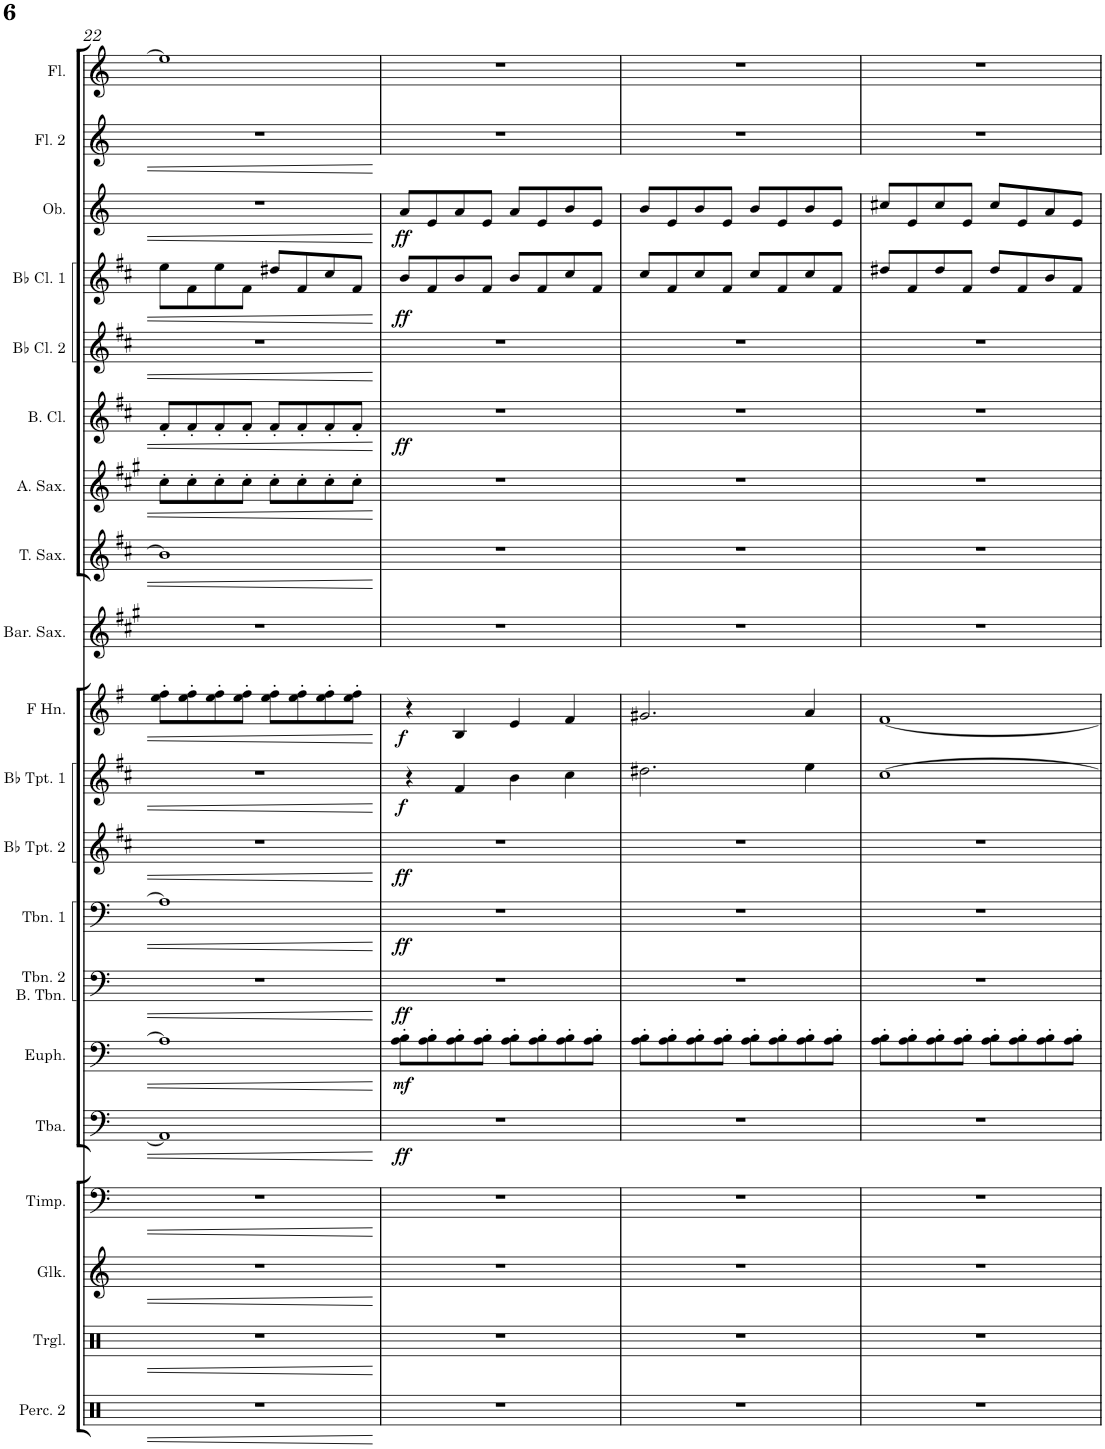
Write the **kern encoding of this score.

**kern	**kern	**kern	**kern	**kern	**dynam	**kern	**dynam	**kern	**dynam	**kern	**dynam	**kern	**dynam	**kern	**dynam	**kern	**dynam	**kern	**kern	**kern	**kern	**dynam	**kern	**kern	**dynam	**kern	**dynam	**kern	**kern
*part20	*part19	*part18	*part17	*part16	*part16	*part15	*part15	*part14	*part14	*part13	*part13	*part12	*part12	*part11	*part11	*part10	*part10	*part9	*part8	*part7	*part6	*part6	*part5	*part4	*part4	*part3	*part3	*part2	*part1
*staff20	*staff19	*staff18	*staff17	*staff16	*staff16	*staff15	*staff15	*staff14	*staff14	*staff13	*staff13	*staff12	*staff12	*staff11	*staff11	*staff10	*staff10	*staff9	*staff8	*staff7	*staff6	*staff6	*staff5	*staff4	*staff4	*staff3	*staff3	*staff2	*staff1
*I"Percussion 2	*I"Percussion 1	*I"Glockenspiel	*I"Timpani	*I"Tuba	*	*I"Euphonium	*	*I"Trombone 2 Bass Trombone	*	*I"Trombone 1	*	*I"Bb Trumpet 2	*	*I"Bb Trumpet 1	*	*I"Horn in F	*	*I"Baritone Saxophone	*I"Tenor Saxophone	*I"Alto Saxophone	*I"Bass Clarinet	*	*I"Bb Clarinet 2	*I"Bb Clarinet 1	*	*I"Oboe	*	*I"Flûte 2	*I"Flute
*I'Perc. 2	*I'Perc. 1	*I'Glk.	*I'Timp.	*I'Tba.	*	*I'Euph.	*	*I'Tbn. 2 B. Tbn.	*	*I'Tbn. 1	*	*I'Bb Tpt. 2	*	*I'Bb Tpt. 1	*	*	*	*I'Bar. Sax.	*I'T. Sax.	*I'A. Sax.	*I'B. Cl.	*	*I'Bb Cl. 2	*I'Bb Cl. 1	*	*I'Ob.	*	*I'Fl. 2	*I'Fl.
!!LO:PB:g=z
*clefX	*clefX	*clefG2	*clefF4	*clefF4	*	*clefF4	*	*clefF4	*	*clefF4	*	*clefG2	*	*clefG2	*	*clefG2	*	*clefG2	*clefG2	*clefG2	*clefG2	*	*clefG2	*clefG2	*	*clefG2	*	*clefG2	*clefG2
*	*	*Trd-14c-24	*	*	*	*	*	*	*	*	*	*Trd1c2	*	*Trd1c2	*	*Trd4c7	*	*Trd12c21	*Trd8c14	*Trd5c9	*Trd8c14	*	*Trd1c2	*Trd1c2	*	*	*	*	*
*k[]	*k[]	*k[]	*k[]	*k[]	*	*k[]	*	*k[]	*	*k[]	*	*k[f#c#]	*	*k[f#c#]	*	*k[f#]	*	*k[f#c#g#]	*k[f#c#]	*k[f#c#g#]	*k[f#c#]	*	*k[f#c#]	*k[f#c#]	*	*k[]	*	*k[]	*k[]
*M4/4	*M4/4	*M4/4	*M4/4	*M4/4	*	*M4/4	*	*M4/4	*	*M4/4	*	*M4/4	*	*M4/4	*	*M4/4	*	*M4/4	*M4/4	*M4/4	*M4/4	*	*M4/4	*M4/4	*	*M4/4	*	*M4/4	*M4/4
=22	=22	=22	=22	=22	=22	=22	=22	=22	=22	=22	=22	=22	=22	=22	=22	=22	=22	=22	=22	=22	=22	=22	=22	=22	=22	=22	=22	=22	=22
1r	1r	1r	1r	1AA]	.	1A]	.	1r	.	1A]	.	1r	.	1r	.	8ee\' 8ff#\'L	.	1r	1b]	8cc#'\L	8f#'/L	.	1r	8ee\L	.	1r	.	1r	1ee]
.	.	.	.	.	.	.	.	.	.	.	.	.	.	.	.	8ee\' 8ff#\'	.	.	.	8cc#'\	8f#'/	.	.	8f#\	.	.	.	.	.
.	.	.	.	.	.	.	.	.	.	.	.	.	.	.	.	8ee\' 8ff#\'	.	.	.	8cc#'\	8f#'/	.	.	8ee\	.	.	.	.	.
.	.	.	.	.	.	.	.	.	.	.	.	.	.	.	.	8ee\' 8ff#\'J	.	.	.	8cc#'\J	8f#'/J	.	.	8f#\J	.	.	.	.	.
.	.	.	.	.	.	.	.	.	.	.	.	.	.	.	.	8ee\' 8ff#\'L	.	.	.	8cc#'\L	8f#'/L	.	.	8dd#X/L	.	.	.	.	.
.	.	.	.	.	.	.	.	.	.	.	.	.	.	.	.	8ee\' 8ff#\'	.	.	.	8cc#'\	8f#'/	.	.	8f#/	.	.	.	.	.
.	.	.	.	.	.	.	.	.	.	.	.	.	.	.	.	8ee\' 8ff#\'	.	.	.	8cc#'\	8f#'/	.	.	8cc#/	.	.	.	.	.
.	.	.	.	.	.	.	.	.	.	.	.	.	.	.	.	8ee\' 8ff#\'J	.	.	.	8cc#'\J	8f#'/J	.	.	8f#/J	.	.	.	.	.
=23	=23	=23	=23	=23	=23	=23	=23	=23	=23	=23	=23	=23	=23	=23	=23	=23	=23	=23	=23	=23	=23	=23	=23	=23	=23	=23	=23	=23	=23
!	!	!	!	!	!LO:DY:b	!	!LO:DY:b	!	!LO:DY:b	!	!LO:DY:b	!	!LO:DY:b	!	!LO:DY:b	!	!LO:DY:b	!	!	!	!	!LO:DY:b	!	!	!LO:DY:b	!	!LO:DY:b	!	!
1r	1r	1r	1r	1r	ff	8A\' 8B\'L	mf	1r	ff	1r	ff	1r	ff	4r	f	4r	f	1r	1r	1r	1r	ff	1r	8b/L	ff	8a/L	ff	1r	1r
.	.	.	.	.	.	8A\' 8B\'	.	.	.	.	.	.	.	.	.	.	.	.	.	.	.	.	.	8f#/	.	8e/	.	.	.
.	.	.	.	.	.	8A\' 8B\'	.	.	.	.	.	.	.	4f#/	.	4B/	.	.	.	.	.	.	.	8b/	.	8a/	.	.	.
.	.	.	.	.	.	8A\' 8B\'J	.	.	.	.	.	.	.	.	.	.	.	.	.	.	.	.	.	8f#/J	.	8e/J	.	.	.
.	.	.	.	.	.	8A\' 8B\'L	.	.	.	.	.	.	.	4b\	.	4e/	.	.	.	.	.	.	.	8b/L	.	8a/L	.	.	.
.	.	.	.	.	.	8A\' 8B\'	.	.	.	.	.	.	.	.	.	.	.	.	.	.	.	.	.	8f#/	.	8e/	.	.	.
.	.	.	.	.	.	8A\' 8B\'	.	.	.	.	.	.	.	4cc#\	.	4f#/	.	.	.	.	.	.	.	8cc#/	.	8b/	.	.	.
.	.	.	.	.	.	8A\' 8B\'J	.	.	.	.	.	.	.	.	.	.	.	.	.	.	.	.	.	8f#/J	.	8e/J	.	.	.
=24	=24	=24	=24	=24	=24	=24	=24	=24	=24	=24	=24	=24	=24	=24	=24	=24	=24	=24	=24	=24	=24	=24	=24	=24	=24	=24	=24	=24	=24
1r	1r	1r	1r	1r	.	8A\' 8B\'L	.	1r	.	1r	.	1r	.	2.dd#X\	.	2.g#X/	.	1r	1r	1r	1r	.	1r	8cc#/L	.	8b/L	.	1r	1r
.	.	.	.	.	.	8A\' 8B\'	.	.	.	.	.	.	.	.	.	.	.	.	.	.	.	.	.	8f#/	.	8e/	.	.	.
.	.	.	.	.	.	8A\' 8B\'	.	.	.	.	.	.	.	.	.	.	.	.	.	.	.	.	.	8cc#/	.	8b/	.	.	.
.	.	.	.	.	.	8A\' 8B\'J	.	.	.	.	.	.	.	.	.	.	.	.	.	.	.	.	.	8f#/J	.	8e/J	.	.	.
.	.	.	.	.	.	8A\' 8B\'L	.	.	.	.	.	.	.	.	.	.	.	.	.	.	.	.	.	8cc#/L	.	8b/L	.	.	.
.	.	.	.	.	.	8A\' 8B\'	.	.	.	.	.	.	.	.	.	.	.	.	.	.	.	.	.	8f#/	.	8e/	.	.	.
.	.	.	.	.	.	8A\' 8B\'	.	.	.	.	.	.	.	4ee\	.	4a/	.	.	.	.	.	.	.	8cc#/	.	8b/	.	.	.
.	.	.	.	.	.	8A\' 8B\'J	.	.	.	.	.	.	.	.	.	.	.	.	.	.	.	.	.	8f#/J	.	8e/J	.	.	.
=25	=25	=25	=25	=25	=25	=25	=25	=25	=25	=25	=25	=25	=25	=25	=25	=25	=25	=25	=25	=25	=25	=25	=25	=25	=25	=25	=25	=25	=25
1r	1r	1r	1r	1r	.	8A\' 8B\'L	.	1r	.	1r	.	1r	.	[1cc#	.	[1f#	.	1r	1r	1r	1r	.	1r	8dd#X/L	.	8cc#X/L	.	1r	1r
.	.	.	.	.	.	8A\' 8B\'	.	.	.	.	.	.	.	.	.	.	.	.	.	.	.	.	.	8f#/	.	8e/	.	.	.
.	.	.	.	.	.	8A\' 8B\'	.	.	.	.	.	.	.	.	.	.	.	.	.	.	.	.	.	8dd#/	.	8cc#/	.	.	.
.	.	.	.	.	.	8A\' 8B\'J	.	.	.	.	.	.	.	.	.	.	.	.	.	.	.	.	.	8f#/J	.	8e/J	.	.	.
.	.	.	.	.	.	8A\' 8B\'L	.	.	.	.	.	.	.	.	.	.	.	.	.	.	.	.	.	8dd#/L	.	8cc#/L	.	.	.
.	.	.	.	.	.	8A\' 8B\'	.	.	.	.	.	.	.	.	.	.	.	.	.	.	.	.	.	8f#/	.	8e/	.	.	.
.	.	.	.	.	.	8A\' 8B\'	.	.	.	.	.	.	.	.	.	.	.	.	.	.	.	.	.	8b/	.	8a/	.	.	.
.	.	.	.	.	.	8A\' 8B\'J	.	.	.	.	.	.	.	.	.	.	.	.	.	.	.	.	.	8f#/J	.	8e/J	.	.	.
=	=	=	=	=	=	=	=	=	=	=	=	=	=	=	=	=	=	=	=	=	=	=	=	=	=	=	=	=	=
*-	*-	*-	*-	*-	*-	*-	*-	*-	*-	*-	*-	*-	*-	*-	*-	*-	*-	*-	*-	*-	*-	*-	*-	*-	*-	*-	*-	*-	*-
